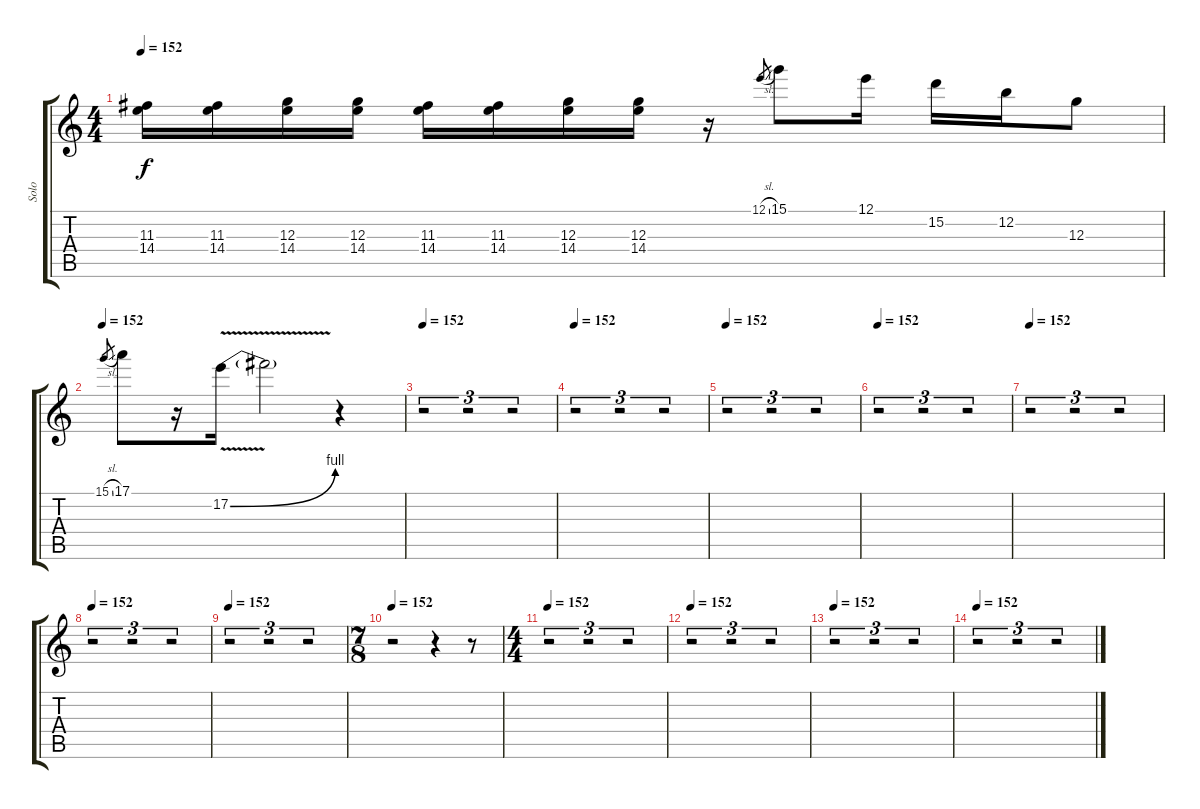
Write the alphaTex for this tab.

\track ("Solo" "Solo") {instrument overdrivenguitar}
\staff {score tabs}
\tuning (E4 B3 G3 D3 A2 E2) {hide}
\ts (4 4)
\tempo 152
\clef g2
\ks c
(11.3 14.4).16{dy f} (11.3 14.4).16 (12.3 14.4).16 (12.3 14.4).16 (11.3 14.4).16 (11.3 14.4).16 (12.3 14.4).16 (12.3 14.4).16 r.16 12.1{sl}.8{gr} 15.1.8 12.1.16 15.2.16 12.2.16 12.3.8 |
\tempo 152
15.1{sl}.8{gr} 17.1.8 r.16 17.2{be (bend 0 0 60 4) v}.16 17.2{t}.2 r.4 |
\tempo 152
r.2{tu (3 2)} r.2{tu (3 2)} r.2{tu (3 2)} |
\tempo 152
r.2{tu (3 2)} r.2{tu (3 2)} r.2{tu (3 2)} |
\tempo 152
r.2{tu (3 2)} r.2{tu (3 2)} r.2{tu (3 2)} |
\tempo 152
r.2{tu (3 2)} r.2{tu (3 2)} r.2{tu (3 2)} |
\tempo 152
r.2{tu (3 2)} r.2{tu (3 2)} r.2{tu (3 2)} |
\tempo 152
r.2{tu (3 2)} r.2{tu (3 2)} r.2{tu (3 2)} |
\tempo 152
r.2{tu (3 2)} r.2{tu (3 2)} r.2{tu (3 2)} |
\ts (7 8)
\tempo 152
r.2 r.4 r.8 |
\ts (4 4)
\tempo 152
r.2{tu (3 2)} r.2{tu (3 2)} r.2{tu (3 2)} |
\tempo 152
r.2{tu (3 2)} r.2{tu (3 2)} r.2{tu (3 2)} |
\tempo 152
r.2{tu (3 2)} r.2{tu (3 2)} r.2{tu (3 2)} |
\tempo 152
r.2{tu (3 2)} r.2{tu (3 2)} r.2{tu (3 2)}
